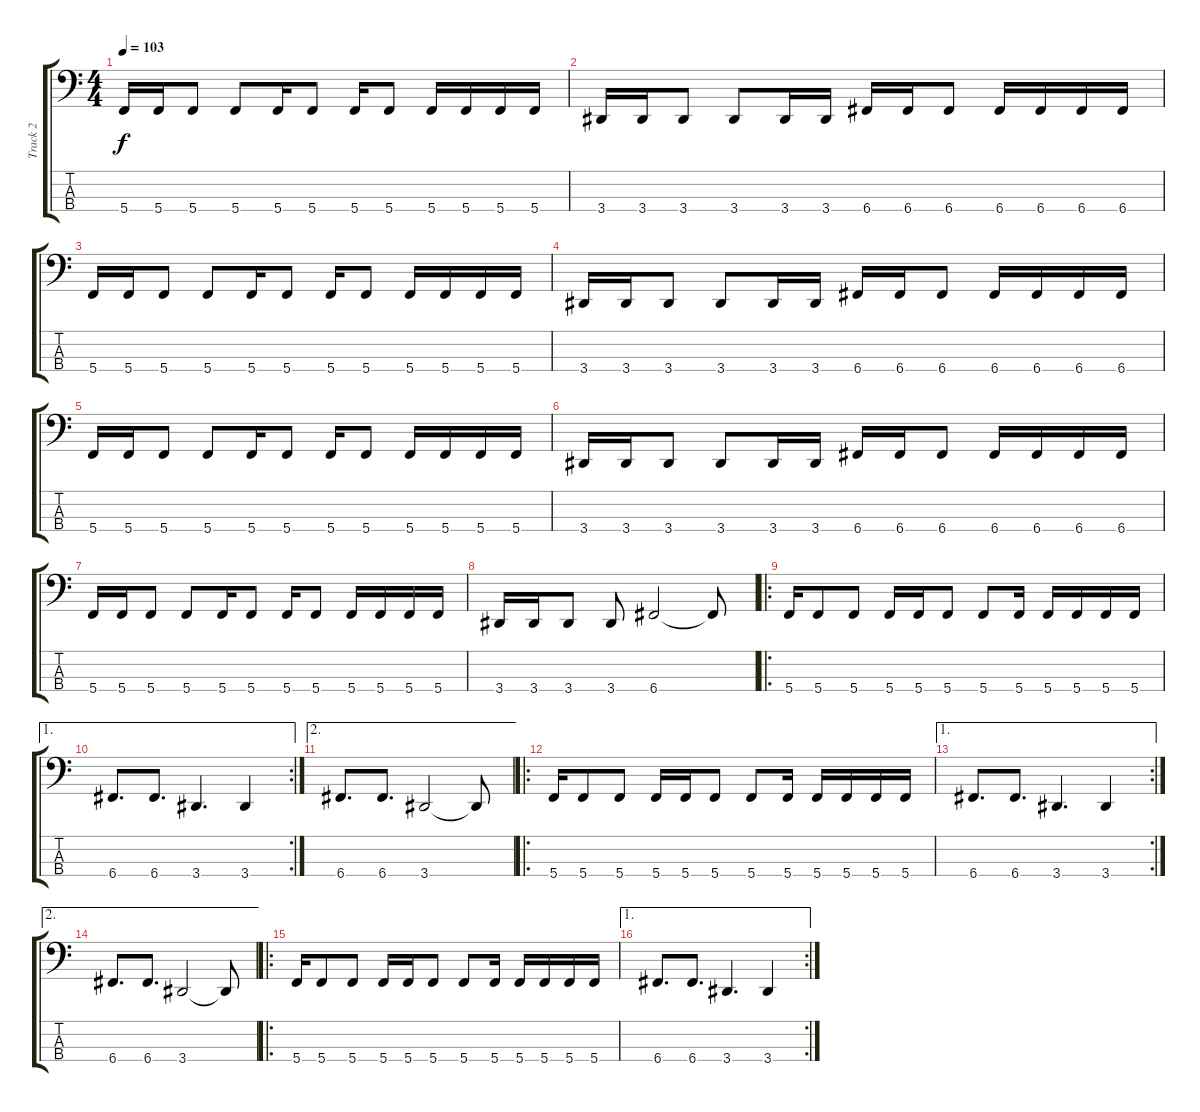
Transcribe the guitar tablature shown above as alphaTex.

\track ("Track 2" "Track 2") {instrument electricbassfinger}
\staff {score tabs}
\tuning (F2 C2 G1 C1) {hide}
\ts (4 4)
\tempo 103
\clef f4
\ks c
5.4.16{dy f} 5.4.16 5.4.8 5.4.8 5.4.16 5.4.8 5.4.16 5.4.8 5.4.16 5.4.16 5.4.16 5.4.16 |
3.4.16 3.4.16 3.4.8 3.4.8 3.4.16 3.4.16 6.4.16 6.4.16 6.4.8 6.4.16 6.4.16 6.4.16 6.4.16 |
5.4.16 5.4.16 5.4.8 5.4.8 5.4.16 5.4.8 5.4.16 5.4.8 5.4.16 5.4.16 5.4.16 5.4.16 |
3.4.16 3.4.16 3.4.8 3.4.8 3.4.16 3.4.16 6.4.16 6.4.16 6.4.8 6.4.16 6.4.16 6.4.16 6.4.16 |
5.4.16 5.4.16 5.4.8 5.4.8 5.4.16 5.4.8 5.4.16 5.4.8 5.4.16 5.4.16 5.4.16 5.4.16 |
3.4.16 3.4.16 3.4.8 3.4.8 3.4.16 3.4.16 6.4.16 6.4.16 6.4.8 6.4.16 6.4.16 6.4.16 6.4.16 |
5.4.16 5.4.16 5.4.8 5.4.8 5.4.16 5.4.8 5.4.16 5.4.8 5.4.16 5.4.16 5.4.16 5.4.16 |
3.4.16 3.4.16 3.4.8 3.4.8 6.4.2 6.4{t}.8 |
\ro
5.4.16 5.4.8 5.4.8 5.4.16 5.4.16 5.4.8 5.4.8 5.4.16 5.4.16 5.4.16 5.4.16 5.4.16 |
\ae 1
\rc 2
6.4.8{d} 6.4.8{d} 3.4.4{d} 3.4.4 |
\ae 2
6.4.8{d} 6.4.8{d} 3.4.2 3.4{t}.8 |
\ro
5.4.16 5.4.8 5.4.8 5.4.16 5.4.16 5.4.8 5.4.8 5.4.16 5.4.16 5.4.16 5.4.16 5.4.16 |
\ae 1
\rc 2
6.4.8{d} 6.4.8{d} 3.4.4{d} 3.4.4 |
\ae 2
6.4.8{d} 6.4.8{d} 3.4.2 3.4{t}.8 |
\ro
5.4.16 5.4.8 5.4.8 5.4.16 5.4.16 5.4.8 5.4.8 5.4.16 5.4.16 5.4.16 5.4.16 5.4.16 |
\ae 1
\rc 2
6.4.8{d} 6.4.8{d} 3.4.4{d} 3.4.4
